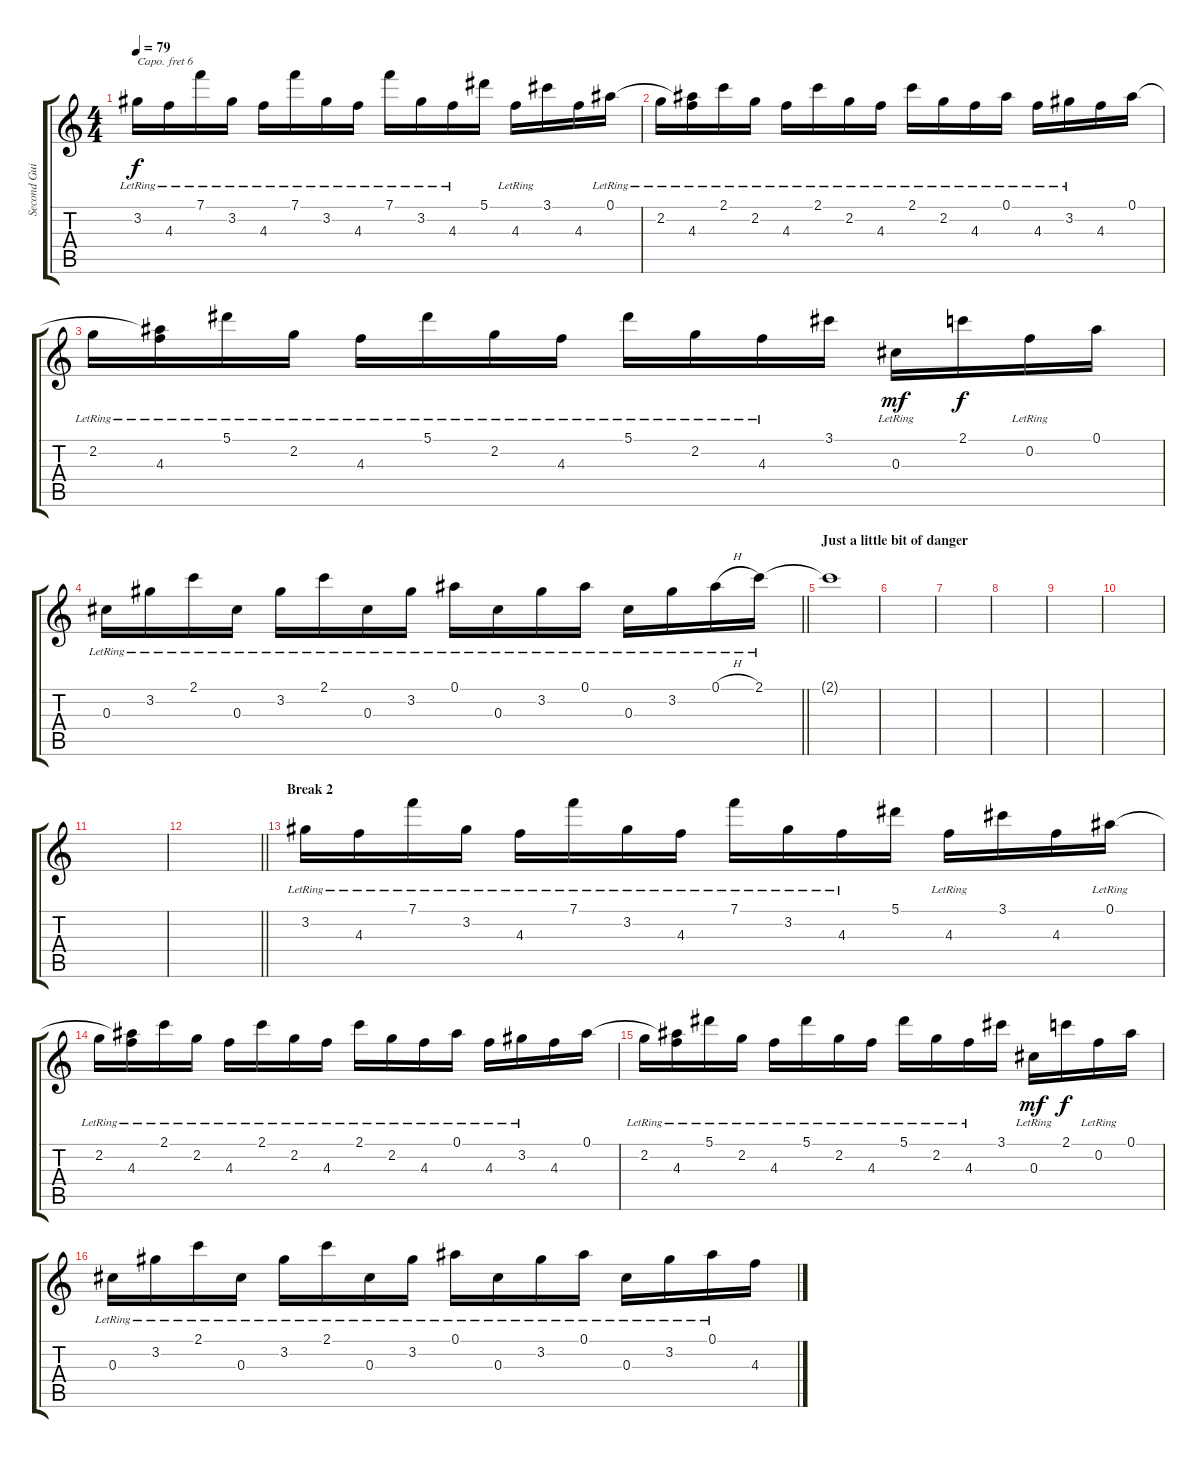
\track ("Second Guitar (Erlend)" "Second Gui") {instrument acousticguitarsteel}
\staff {score tabs}
\capo 6
\tuning (E4 B3 G3 D3 A2 E2) {hide}
\ts (4 4)
\tempo 79
\clef g2
\ks c
3.2{lr}.16{dy f} 4.3{lr}.16 7.1{lr}.16 3.2{lr}.16 4.3{lr}.16 7.1{lr}.16 3.2{lr}.16 4.3{lr}.16 7.1{lr}.16 3.2{lr}.16 4.3{lr}.16 5.1.16 4.3{lr}.16 3.1.16 4.3.16 0.1{lr}.16 |
2.2{lr}.16 (0.1{t} 4.3{lr}).16 2.1{lr}.16 2.2{lr}.16 4.3{lr}.16 2.1{lr}.16 2.2{lr}.16 4.3{lr}.16 2.1{lr}.16 2.2{lr}.16 4.3{lr}.16 0.1{lr}.16 4.3{lr}.16 3.2{lr}.16 4.3.16 0.1.16 |
2.2{lr}.16 (0.1{t} 4.3{lr}).16 5.1{lr}.16 2.2{lr}.16 4.3{lr}.16 5.1{lr}.16 2.2{lr}.16 4.3{lr}.16 5.1{lr}.16 2.2{lr}.16 4.3{lr}.16 3.1.16 0.3{lr}.16{dy mf} 2.1.16{dy f} 0.2{lr}.16 0.1.16 |
\barLineRight lightlight
0.3{lr}.16 3.2{lr}.16 2.1{lr}.16 0.3{lr}.16 3.2{lr}.16 2.1{lr}.16 0.3{lr}.16 3.2{lr}.16 0.1{lr}.16 0.3{lr}.16 3.2{lr}.16 0.1{lr}.16 0.3{lr}.16 3.2{lr}.16 0.1{h lr}.16 2.1{lr}.16 |
\section ("" "Just a little bit of danger")
2.1{t}.1 |
|
|
|
|
|
|
\barLineRight lightlight
|
\section ("" "Break 2")
3.2{lr}.16 4.3{lr}.16 7.1{lr}.16 3.2{lr}.16 4.3{lr}.16 7.1{lr}.16 3.2{lr}.16 4.3{lr}.16 7.1{lr}.16 3.2{lr}.16 4.3{lr}.16 5.1.16 4.3{lr}.16 3.1.16 4.3.16 0.1{lr}.16 |
2.2{lr}.16 (0.1{t} 4.3{lr}).16 2.1{lr}.16 2.2{lr}.16 4.3{lr}.16 2.1{lr}.16 2.2{lr}.16 4.3{lr}.16 2.1{lr}.16 2.2{lr}.16 4.3{lr}.16 0.1{lr}.16 4.3{lr}.16 3.2{lr}.16 4.3.16 0.1.16 |
2.2{lr}.16 (0.1{t} 4.3{lr}).16 5.1{lr}.16 2.2{lr}.16 4.3{lr}.16 5.1{lr}.16 2.2{lr}.16 4.3{lr}.16 5.1{lr}.16 2.2{lr}.16 4.3{lr}.16 3.1.16 0.3{lr}.16{dy mf} 2.1.16{dy f} 0.2{lr}.16 0.1.16 |
0.3{lr}.16 3.2{lr}.16 2.1{lr}.16 0.3{lr}.16 3.2{lr}.16 2.1{lr}.16 0.3{lr}.16 3.2{lr}.16 0.1{lr}.16 0.3{lr}.16 3.2{lr}.16 0.1{lr}.16 0.3{lr}.16 3.2{lr}.16 0.1{lr}.16 4.3.16
